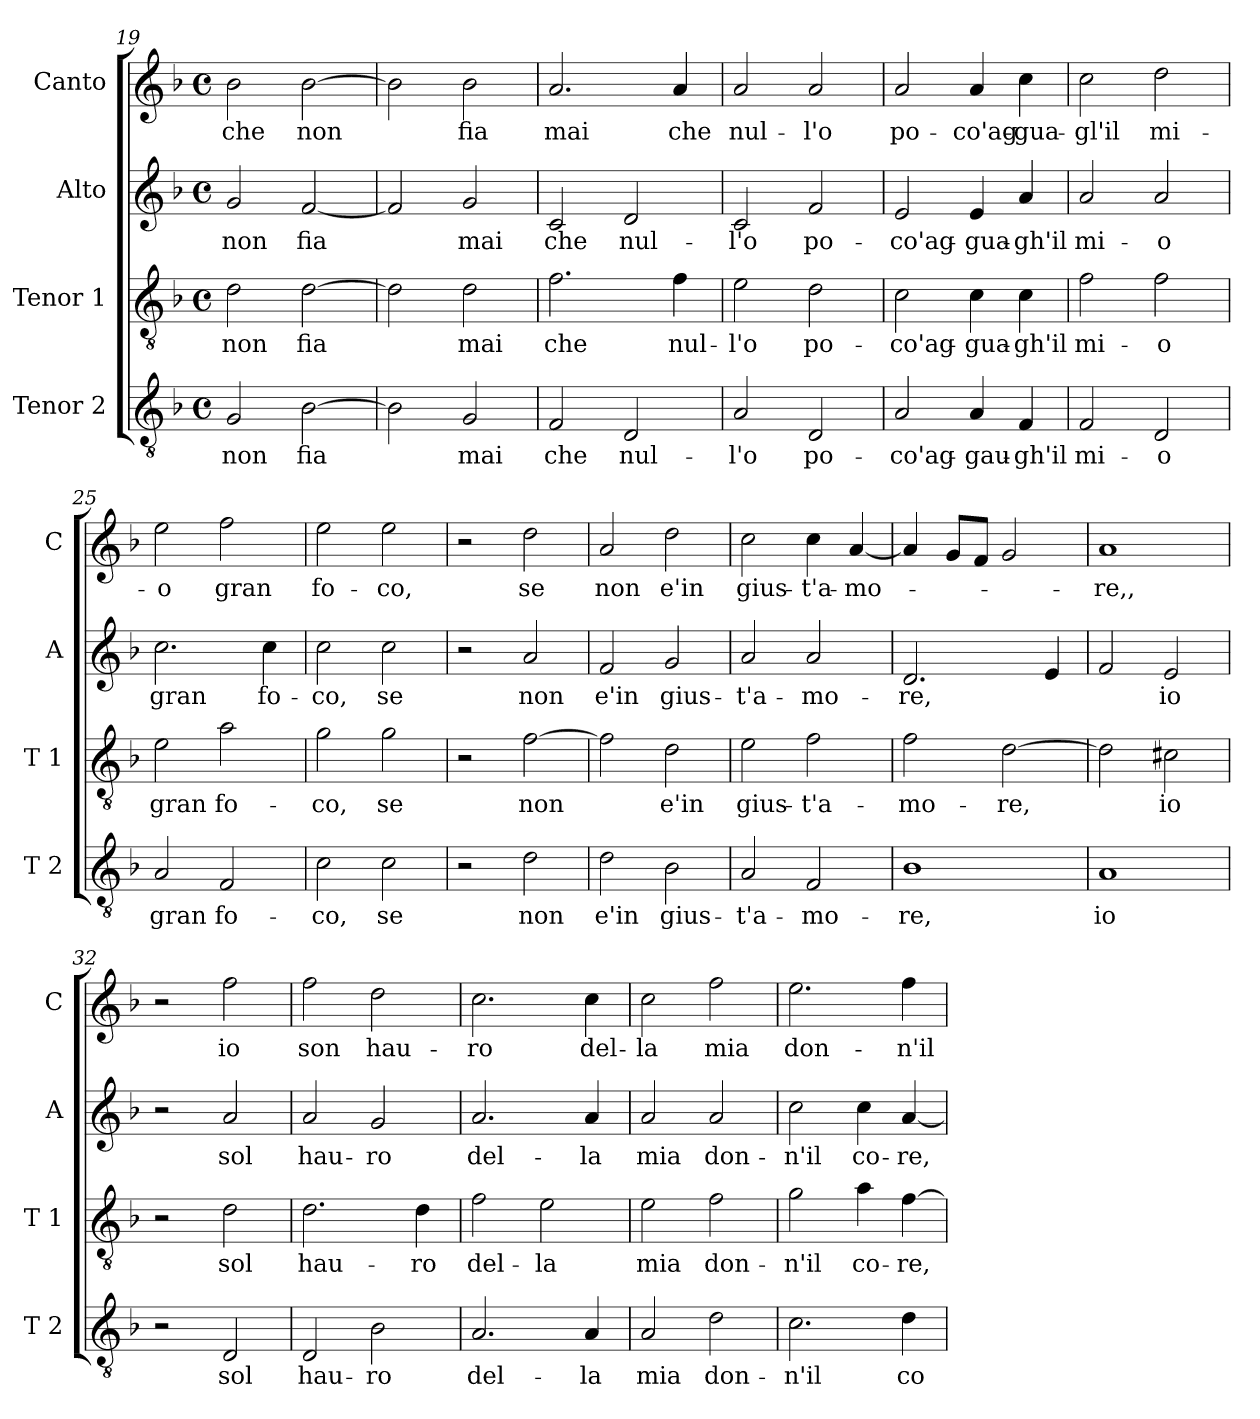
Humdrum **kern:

**kern	**text	**kern	**text	**kern	**text	**kern	**text
*part4	*part4	*part3	*part3	*part2	*part2	*part1	*part1
*staff4	*staff4	*staff3	*staff3	*staff2	*staff2	*staff1	*staff1
*I"Tenor 2	*	*I"Tenor 1	*	*I"Alto	*	*I"Canto	*
*I'T 2	*	*I'T 1	*	*I'A	*	*I'C	*
*clefGv2	*	*clefGv2	*	*clefG2	*	*clefG2	*
*k[b-]	*	*k[b-]	*	*k[b-]	*	*k[b-]	*
*F:	*	*F:	*	*F:	*	*F:	*
*M4/4	*	*M4/4	*	*M4/4	*	*M4/4	*
*met(c)	*	*met(c)	*	*met(c)	*	*met(c)	*
=19	=19	=19	=19	=19	=19	=19	=19
!	!LO:LY:b	!	!LO:LY:b	!	!LO:LY:b	!	!LO:LY:b
2G/	non	2d\	non	2g/	non	2b-\	-che
!	!LO:LY:b	!	!LO:LY:b	!	!LO:LY:b	!	!LO:LY:b
[2B-\	fia	[2d\	fia	[2f/	fia	[2b-\	non
=20	=20	=20	=20	=20	=20	=20	=20
2B-\]	.	2d\]	.	2f/]	.	2b-\]	.
!	!LO:LY:b	!	!LO:LY:b	!	!LO:LY:b	!	!LO:LY:b
2G/	mai	2d\	mai	2g/	mai	2b-\	fia
=21	=21	=21	=21	=21	=21	=21	=21
!	!LO:LY:b	!	!LO:LY:b	!	!LO:LY:b	!	!LO:LY:b
2F/	che	2.f\	che	2c/	che	2.a/	mai
!	!LO:LY:b	!	!	!	!LO:LY:b	!	!
2D/	nul-	.	.	2d/	nul-	.	.
!	!	!	!LO:LY:b	!	!	!	!LO:LY:b
.	.	4f\	nul-	.	.	4a/	che
!!LO:PB:g=z
=22	=22	=22	=22	=22	=22	=22	=22
!	!LO:LY:b	!	!LO:LY:b	!	!LO:LY:b	!	!LO:LY:b
2A/	-l'o	2e\	-l'o	2c/	-l'o	2a/	nul-
!	!LO:LY:b	!	!LO:LY:b	!	!LO:LY:b	!	!LO:LY:b
2D/	po-	2d\	po-	2f/	po-	2a/	-l'o
=23	=23	=23	=23	=23	=23	=23	=23
!	!LO:LY:b	!	!LO:LY:b	!	!LO:LY:b	!	!LO:LY:b
2A/	-co'ag-	2c\	-co'ag-	2e/	-co'ag-	2a/	po-
!	!LO:LY:b	!	!LO:LY:b	!	!LO:LY:b	!	!LO:LY:b
4A/	-gau-	4c\	-gua-	4e/	-gua-	4a/	-co'ag-
!	!LO:LY:b	!	!LO:LY:b	!	!LO:LY:b	!	!LO:LY:b
4F/	-gh'il	4c\	-gh'il	4a/	-gh'il	4cc\	-gua-
=24	=24	=24	=24	=24	=24	=24	=24
!	!LO:LY:b	!	!LO:LY:b	!	!LO:LY:b	!	!LO:LY:b
2F/	mi-	2f\	mi-	2a/	mi-	2cc\	-gl'il
!	!LO:LY:b	!	!LO:LY:b	!	!LO:LY:b	!	!LO:LY:b
2D/	-o	2f\	-o	2a/	-o	2dd\	mi-
=25	=25	=25	=25	=25	=25	=25	=25
!	!LO:LY:b	!	!LO:LY:b	!	!LO:LY:b	!	!LO:LY:b
2A/	gran	2e\	gran	2.cc\	gran	2ee\	-o
!	!LO:LY:b	!	!LO:LY:b	!	!	!	!LO:LY:b
2F/	fo-	2a\	fo-	.	.	2ff\	gran
!	!	!	!	!	!LO:LY:b	!	!
.	.	.	.	4cc\	fo-	.	.
=26	=26	=26	=26	=26	=26	=26	=26
!	!LO:LY:b	!	!LO:LY:b	!	!LO:LY:b	!	!LO:LY:b
2c\	-co,	2g\	-co,	2cc\	-co,	2ee\	fo-
!	!LO:LY:b	!	!LO:LY:b	!	!LO:LY:b	!	!LO:LY:b
2c\	se	2g\	se	2cc\	se	2ee\	-co,
=27	=27	=27	=27	=27	=27	=27	=27
2r	.	2r	.	2r	.	2r	.
!	!LO:LY:b	!	!LO:LY:b	!	!LO:LY:b	!	!LO:LY:b
2d\	non	[2f\	non	2a/	non	2dd\	se
=28	=28	=28	=28	=28	=28	=28	=28
!	!LO:LY:b	!	!	!	!LO:LY:b	!	!LO:LY:b
2d\	e'in	2f\]	.	2f/	e'in	2a/	non
!	!LO:LY:b	!	!LO:LY:b	!	!LO:LY:b	!	!LO:LY:b
2B-\	gius-	2d\	e'in	2g/	gius-	2dd\	e'in
!!LO:LB:g=z
=29	=29	=29	=29	=29	=29	=29	=29
!	!LO:LY:b	!	!LO:LY:b	!	!LO:LY:b	!	!LO:LY:b
2A/	-t'a-	2e\	gius-	2a/	-t'a-	2cc\	gius-
!	!LO:LY:b	!	!LO:LY:b	!	!LO:LY:b	!	!LO:LY:b
2F/	-mo-	2f\	-t'a-	2a/	-mo-	4cc\	-t'a-
!	!	!	!	!	!	!	!LO:LY:b
.	.	.	.	.	.	[4a/	-mo-
=30	=30	=30	=30	=30	=30	=30	=30
!	!LO:LY:b	!	!LO:LY:b	!	!LO:LY:b	!	!
1B-	-re,	2f\	-mo-	2.d/	-re,	4a/]	.
.	.	.	.	.	.	8g/L	.
.	.	.	.	.	.	8f/J	.
!	!	!	!LO:LY:b	!	!	!	!
.	.	[2d\	-re,	.	.	2g/	.
.	.	.	.	4e/	.	.	.
=31	=31	=31	=31	=31	=31	=31	=31
!	!LO:LY:b	!	!	!	!	!	!LO:LY:b
1A	io	2d\]	.	2f/	.	1a	-re,,
!	!	!	!LO:LY:b	!	!LO:LY:b	!	!
.	.	2c#X\	io	2e/	io	.	.
=32	=32	=32	=32	=32	=32	=32	=32
2r	.	2r	.	2r	.	2r	.
!	!LO:LY:b	!	!LO:LY:b	!	!LO:LY:b	!	!LO:LY:b
2D/	sol	2d\	sol	2a/	sol	2ff\	io
=33	=33	=33	=33	=33	=33	=33	=33
!	!LO:LY:b	!	!LO:LY:b	!	!LO:LY:b	!	!LO:LY:b
2D/	hau-	2.d\	hau-	2a/	hau-	2ff\	son
!	!LO:LY:b	!	!	!	!LO:LY:b	!	!LO:LY:b
2B-\	-ro	.	.	2g/	-ro	2dd\	hau-
!	!	!	!LO:LY:b	!	!	!	!
.	.	4d\	-ro	.	.	.	.
=34	=34	=34	=34	=34	=34	=34	=34
!	!LO:LY:b	!	!LO:LY:b	!	!LO:LY:b	!	!LO:LY:b
2.A/	del-	2f\	del-	2.a/	del-	2.cc\	-ro
!	!	!	!LO:LY:b	!	!	!	!
.	.	2e\	-la	.	.	.	.
!	!LO:LY:b	!	!	!	!LO:LY:b	!	!LO:LY:b
4A/	-la	.	.	4a/	-la	4cc\	del-
=35	=35	=35	=35	=35	=35	=35	=35
!	!LO:LY:b	!	!LO:LY:b	!	!LO:LY:b	!	!LO:LY:b
2A/	mia	2e\	mia	2a/	mia	2cc\	-la
!	!LO:LY:b	!	!LO:LY:b	!	!LO:LY:b	!	!LO:LY:b
2d\	don-	2f\	don-	2a/	don-	2ff\	mia
!!LO:LB:g=z
=36	=36	=36	=36	=36	=36	=36	=36
!	!LO:LY:b	!	!LO:LY:b	!	!LO:LY:b	!	!LO:LY:b
2.c\	-n'il	2g\	-n'il	2cc\	-n'il	2.ee\	don-
!	!	!	!LO:LY:b	!	!LO:LY:b	!	!
.	.	4a\	co-	4cc\	co-	.	.
!	!LO:LY:b	!	!LO:LY:b	!	!LO:LY:b	!	!LO:LY:b
4d\	co-	[4f\	-re,	[4a/	-re,	4ff\	-n'il
=	=	=	=	=	=	=	=
*-	*-	*-	*-	*-	*-	*-	*-
